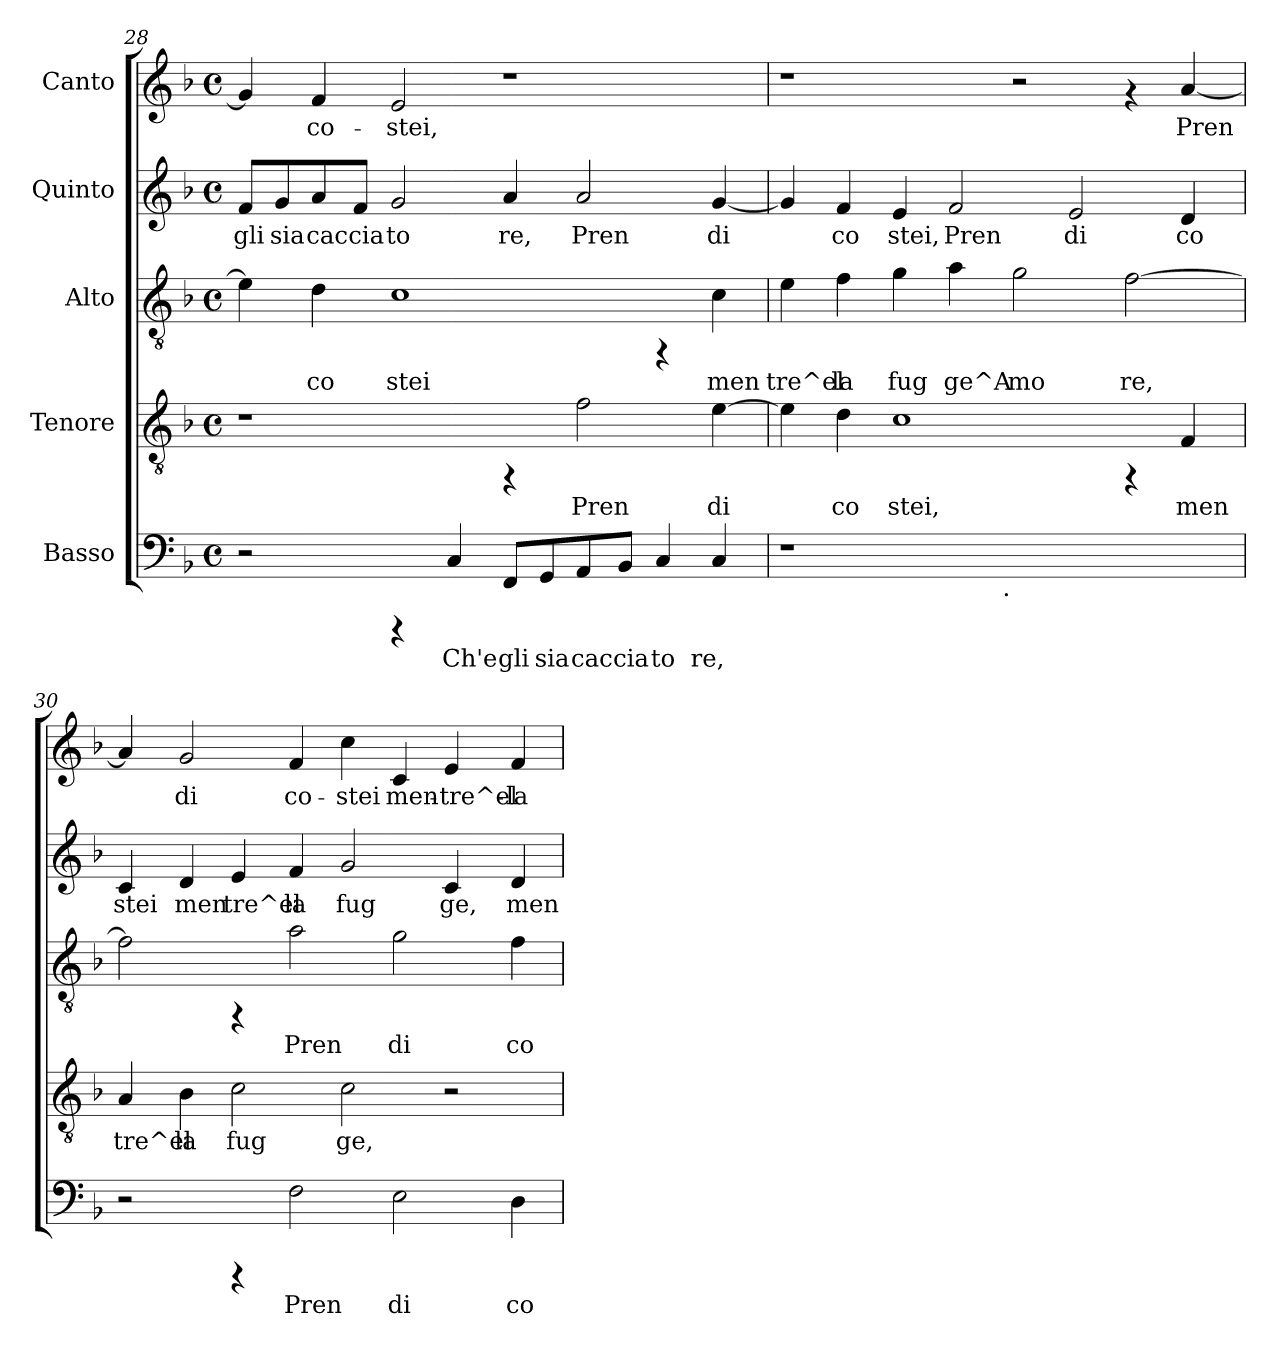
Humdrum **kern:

**kern	**text	**kern	**text	**kern	**text	**kern	**text	**kern	**text
*part5	*part5	*part4	*part4	*part3	*part3	*part2	*part2	*part1	*part1
*staff5	*staff5	*staff4	*staff4	*staff3	*staff3	*staff2	*staff2	*staff1	*staff1
*I"Basso	*	*I"Tenore	*	*I"Alto	*	*I"Quinto	*	*I"Canto	*
!!LO:PB:g=z
*clefF4	*	*clefGv2	*	*clefGv2	*	*clefG2	*	*clefG2	*
*k[b-]	*	*k[b-]	*	*k[b-]	*	*k[b-]	*	*k[b-]	*
*F:	*	*F:	*	*F:	*	*F:	*	*F:	*
*M4/4	*	*M4/4	*	*M4/4	*	*M4/4	*	*M4/4	*
*met(c)	*	*met(c)	*	*met(c)	*	*met(c)	*	*met(c)	*
=28	=28	=28	=28	=28	=28	=28	=28	=28	=28
!	!	!	!	!	!LO:LY:b:cj	!	!LO:LY:b:cj	!	!LO:LY:b:cj
2r	.	1r	.	4e\]	.	8f/L	-gli	4g/]	.
!	!	!	!	!	!	!	!LO:LY:b:cj	!	!
.	.	.	.	.	.	8g/	sia	.	.
!	!	!	!	!	!LO:LY:b:cj	!	!LO:LY:b:cj	!	!LO:LY:b:cj
.	.	.	.	4d\	co	8a/	cac	4f/	co-
!	!	!	!	!	!	!	!LO:LY:b:cj	!	!
.	.	.	.	.	.	8f/J	cia	.	.
!	!	!	!	!	!LO:LY:b:cj	!	!LO:LY:b:cj	!	!LO:LY:b:cj
4rCCC	.	.	.	1c	stei	2g/	to	2e/	-stei,
!	!LO:LY:b:cj	!	!	!	!	!	!	!	!
4C/	Ch'e	.	.	.	.	.	.	.	.
!	!LO:LY:b:cj	!	!	!	!	!	!LO:LY:b:cj	!	!
8FF/L	gli	4rFF	.	.	.	4a/	re,	1r	.
!	!LO:LY:b:cj	!	!	!	!	!	!	!	!
8GG/	sia	.	.	.	.	.	.	.	.
!	!LO:LY:b:cj	!	!LO:LY:b:cj	!	!	!	!LO:LY:b:cj	!	!
8AA/	cac	2f\	Pren	.	.	2a/	Pren	.	.
!	!LO:LY:b:cj	!	!	!	!	!	!	!	!
8BB-/J	cia	.	.	.	.	.	.	.	.
!	!LO:LY:b:cj	!	!	!	!	!	!	!	!
4C/	to	.	.	4rFF	.	.	.	.	.
!	!LO:LY:b:cj	!	!LO:LY:b:cj	!	!LO:LY:b:cj	!	!LO:LY:b:cj	!	!
4C/	re,	[>4e\	di	4c\	men	[<4g/	di	.	.
=29	=29	=29	=29	=29	=29	=29	=29	=29	=29
!	!	!	!LO:LY:b:cj	!	!LO:LY:b:cj	!	!LO:LY:b:cj	!	!
*^	*	*	*	*	*	*	*	*	*
1r	2ryy	.	4e\]	.	4e\	tre^el	4g/]	.	1r	.
!	!	!	!	!LO:LY:b:cj	!	!LO:LY:b:cj	!	!LO:LY:b:cj	!	!
.	.	.	4d\	co	4f\	la	4f/	co	.	.
!	!	!	!	!LO:LY:b:cj	!	!LO:LY:b:cj	!	!LO:LY:b:cj	!	!
.	4ryy	.	1c	stei,	4g\	fug	4e/	stei,	.	.
!	!	!	!	!	!	!LO:LY:b:cj	!	!LO:LY:b:cj	!	!
.	8...ryy	.	.	.	4a\	ge^A	2f/	Pren	.	.
!	!LO:TX:b:t=.	!	!	!	!	!	!	!	!	!
.	1ryy	.	.	.	.	.	.	.	.	.
!	!	!	!	!	!	!LO:LY:b:cj	!	!	!	!
1ryy	.	.	.	.	2g\	mo	.	.	2r	.
!	!	!	!	!	!	!	!	!LO:LY:b:cj	!	!
.	.	.	.	.	.	.	2e/	di	.	.
!	!	!	!	!	!	!LO:LY:b:cj	!	!	!	!
.	.	.	4rFF	.	[>2f\	re,	.	.	4rf	.
!	!	!	!	!LO:LY:b:cj	!	!	!	!LO:LY:b:cj	!	!LO:LY:b:cj
.	.	.	4F/	men	.	.	4d/	co	[<4a/	Pren-
.	64ryy	.	.	.	.	.	.	.	.	.
=30	=30	=30	=30	=30	=30	=30	=30	=30	=30	=30
!	!	!	!	!LO:LY:b:cj	!	!LO:LY:b:cj	!	!LO:LY:b:cj	!	!LO:LY:b:cj
*v	*v	*	*	*	*	*	*	*	*	*
2r	.	4A/	tre^el	2f\]	.	4c/	stei	4a/]	--
!	!	!	!LO:LY:b:cj	!	!	!	!LO:LY:b:cj	!	!LO:LY:b:cj
.	.	4B-\	la	.	.	4d/	men	2g/	-di
!	!	!	!LO:LY:b:cj	!	!	!	!LO:LY:b:cj	!	!
4rCCC	.	2c\	fug	4rFF	.	4e/	tre^el	.	.
!	!LO:LY:b:cj	!	!	!	!LO:LY:b:cj	!	!LO:LY:b:cj	!	!LO:LY:b:cj
2F\	Pren	.	.	2a\	Pren	4f/	la	4f/	co-
!	!	!	!LO:LY:b:cj	!	!	!	!LO:LY:b:cj	!	!LO:LY:b:cj
.	.	2c\	ge,	.	.	2g/	fug	4cc\	-stei
!	!LO:LY:b:cj	!	!	!	!LO:LY:b:cj	!	!	!	!LO:LY:b:cj
2E\	di	.	.	2g\	di	.	.	4c/	men-
!	!	!	!	!	!	!	!LO:LY:b:cj	!	!LO:LY:b:cj
.	.	2r	.	.	.	4c/	ge,	4e/	-tre^el-
!	!LO:LY:b:cj	!	!	!	!LO:LY:b:cj	!	!LO:LY:b:cj	!	!LO:LY:b:cj
4D\	co	.	.	4f\	co	4d/	men	4f/	-la
=	=	=	=	=	=	=	=	=	=
*-	*-	*-	*-	*-	*-	*-	*-	*-	*-
